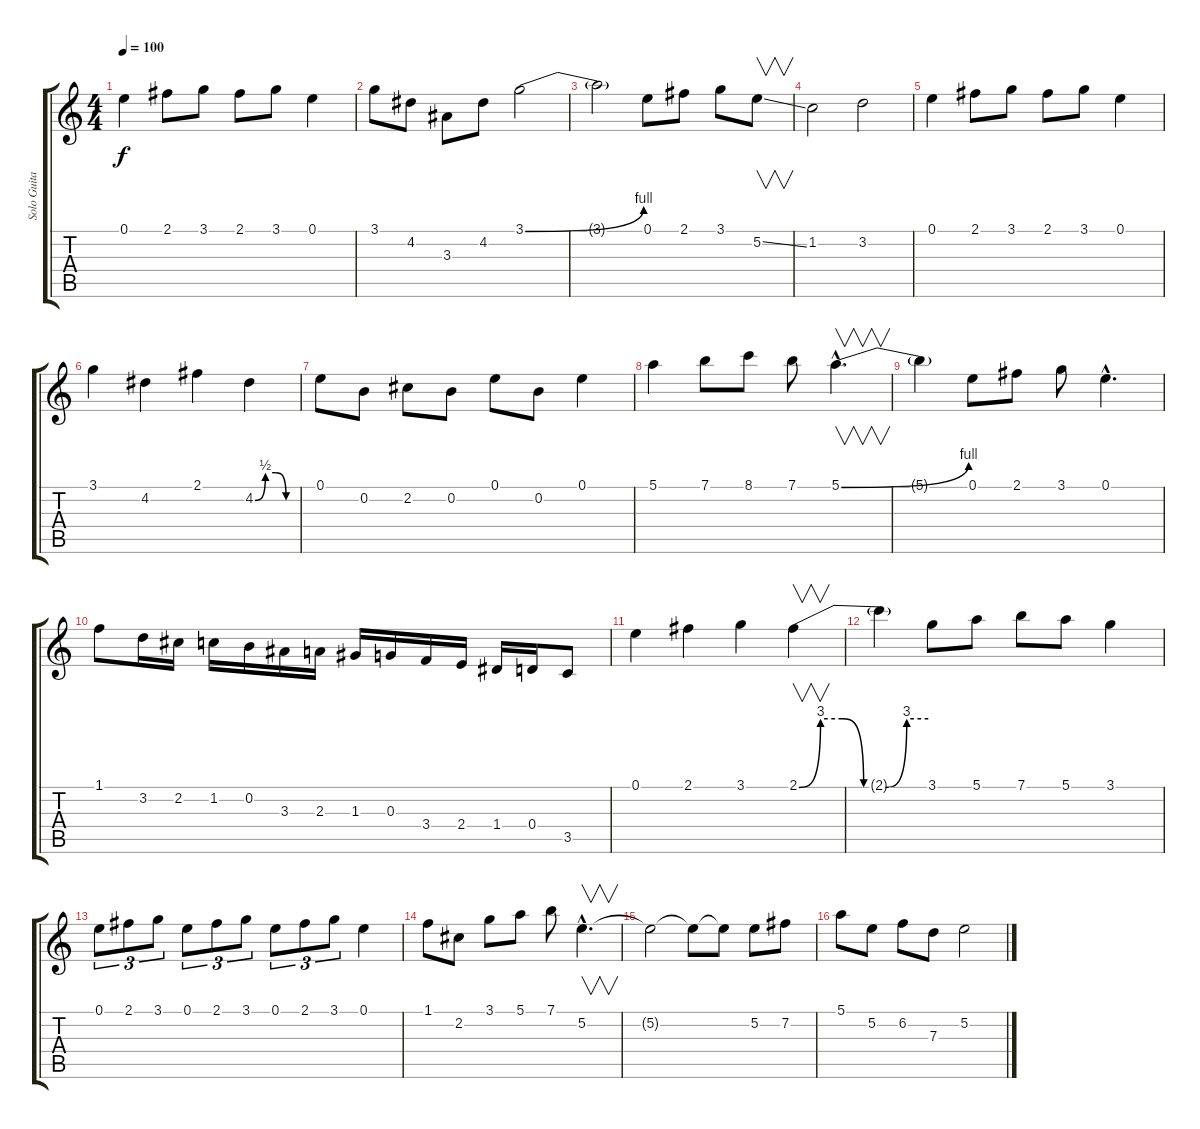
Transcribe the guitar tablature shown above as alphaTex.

\track ("Solo Guitar" "Solo Guita") {instrument distortionguitar}
\staff {score tabs}
\tuning (E4 B3 G3 D3 A2 E2) {hide}
\ts (4 4)
\tempo 100
\clef g2
\ks c
0.1.4{dy f instrument distortionguitar} 2.1.8 3.1.8 2.1.8 3.1.8 0.1.4 |
3.1.8 4.2.8 3.3.8 4.2.8 3.1{be (bend 0 0 60 4)}.2 |
3.1{t}.2 0.1.8 2.1.8 3.1.8 5.2{ss}.8{v} |
1.2.2 3.2.2 |
0.1.4 2.1.8 3.1.8 2.1.8 3.1.8 0.1.4 |
3.1.4 4.2.4 2.1.4 4.2{be (custom 0 0 15 2 30 2 45 0 60 0)}.4 |
0.1.8 0.2.8 2.2.8 0.2.8 0.1.8 0.2.8 0.1.4 |
5.1.4 7.1.8 8.1.8 7.1.8 5.1{be (bend 0 0 60 4) hac}.4{v d} |
5.1{t}.4 0.1.8 2.1.8 3.1.8 0.1{hac}.4{d} |
1.1.8 3.2.16 2.2.16 1.2.16 0.2.16 3.3.16 2.3.16 1.3.16 0.3.16 3.4.16 2.4.16 1.4.16 0.4.16 3.5.8 |
0.1.4 2.1.4 3.1.4 2.1{be (custom 0 0 10 12 20 12 30 0 40 0 50 12 60 12)}.4{v} |
2.1{t}.4 3.1.8 5.1.8 7.1.8 5.1.8 3.1.4 |
0.1.8{tu (3 2)} 2.1.8{tu (3 2)} 3.1.8{tu (3 2)} 0.1.8{tu (3 2)} 2.1.8{tu (3 2)} 3.1.8{tu (3 2)} 0.1.8{tu (3 2)} 2.1.8{tu (3 2)} 3.1.8{tu (3 2)} 0.1.4 |
1.1.8 2.2.8 3.1.8 5.1.8 7.1.8 5.2{hac}.4{v d} |
5.2{t}.2 5.2{t}.8 5.2{t}.8 5.2.8 7.2.8 |
5.1.8 5.2.8 6.2.8 7.3.8 5.2.2
